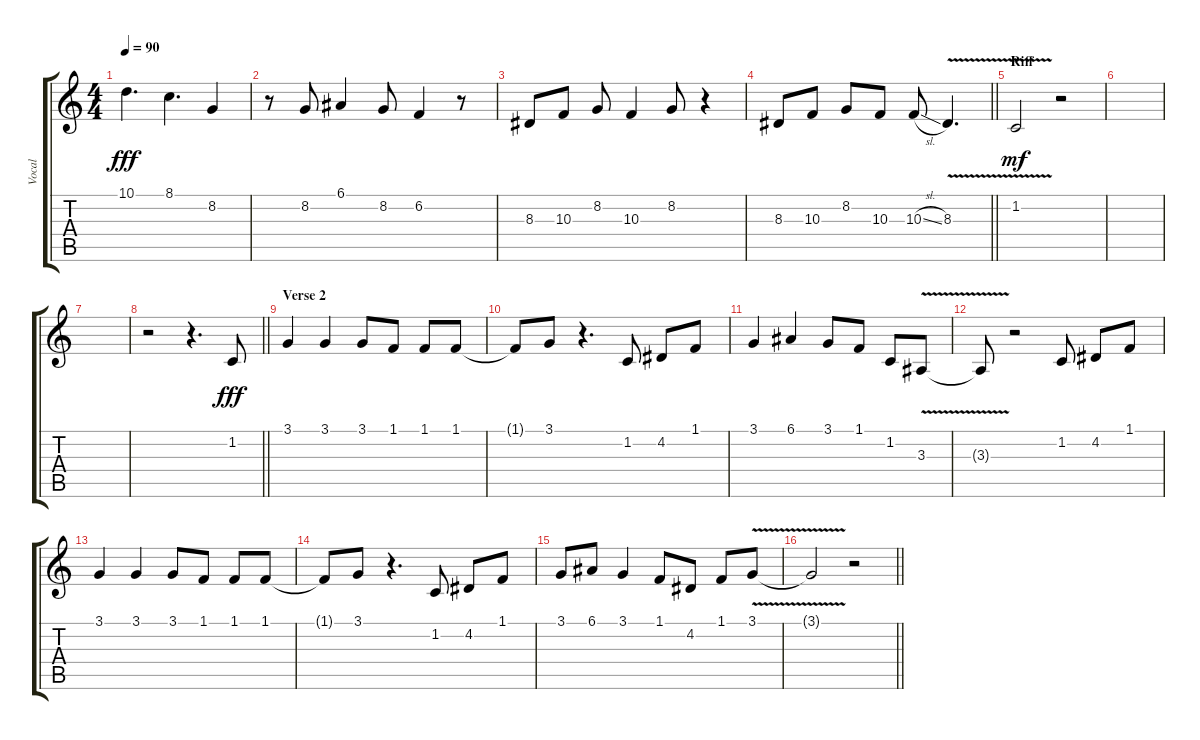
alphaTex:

\track ("Vocal" "Vocal") {instrument altosax}
\staff {score tabs}
\tuning (E4 B3 G3 D3 A2 E2) {hide}
\ts (4 4)
\tempo 90
\clef g2
\ks c
10.1.4{d dy fff} 8.1.4{d} 8.2.4 |
r.8 8.2.8 6.1.4 8.2.8 6.2.4 r.8 |
8.3.8 10.3.8 8.2.8 10.3.4 8.2.8 r.4 |
\barLineRight lightlight
8.3.8 10.3.8 8.2.8 10.3.8 10.3{sl}.8 8.3{v}.4{d} |
\section ("" "Riff")
1.2{v}.2{dy mf} r.2 |
|
|
\barLineRight lightlight
r.2 r.4{d} 1.2.8{dy fff} |
\section ("" "Verse 2")
3.1.4 3.1.4 3.1.8 1.1.8 1.1.8 1.1.8 |
1.1{t}.8 3.1.8 r.4{d} 1.2.8 4.2.8 1.1.8 |
3.1.4 6.1.4 3.1.8 1.1.8 1.2.8 3.3{v}.8 |
3.3{t}.8 r.2 1.2.8 4.2.8 1.1.8 |
3.1.4 3.1.4 3.1.8 1.1.8 1.1.8 1.1.8 |
1.1{t}.8 3.1.8 r.4{d} 1.2.8 4.2.8 1.1.8 |
3.1.8 6.1.8 3.1.4 1.1.8 4.2.8 1.1.8 3.1{v}.8 |
\barLineRight lightlight
3.1{t}.2 r.2
